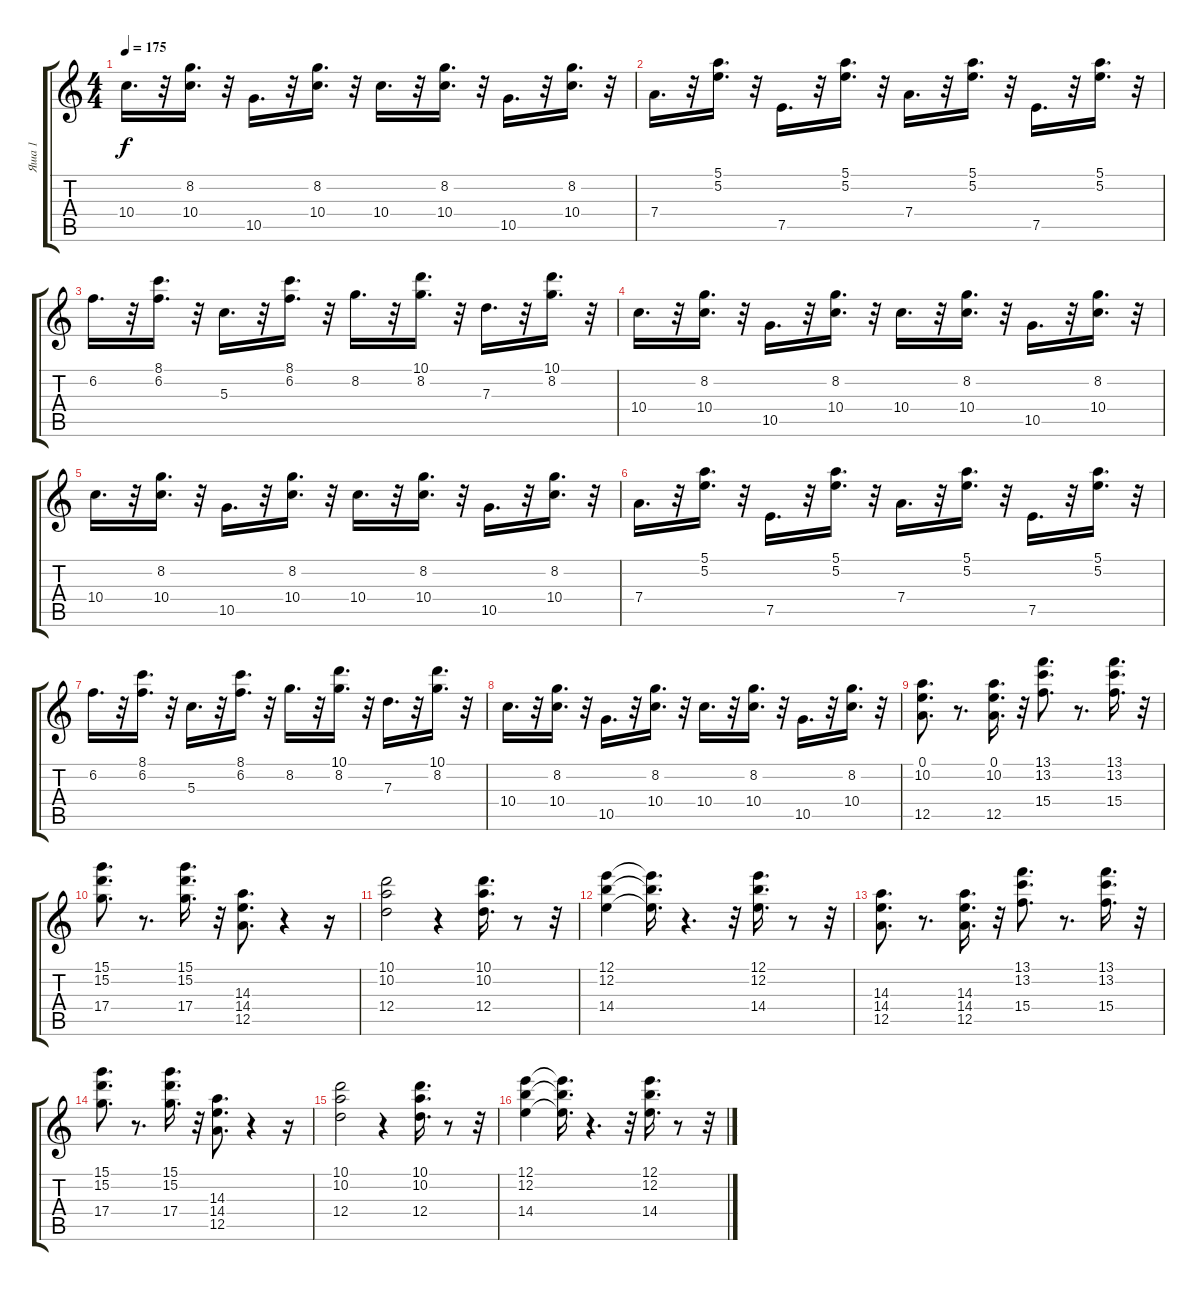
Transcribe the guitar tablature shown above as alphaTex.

\track ("Яша 1" "Яша 1") {instrument acousticguitarnylon}
\staff {score tabs}
\tuning (E4 B3 G3 D3 A2 E2) {hide}
\ts (4 4)
\tempo 175
\clef g2
\ks c
10.4.16{d dy f} r.32 (8.2 10.4).16{d} r.32 10.5.16{d} r.32 (8.2 10.4).16{d} r.32 10.4.16{d} r.32 (8.2 10.4).16{d} r.32 10.5.16{d} r.32 (8.2 10.4).16{d} r.32 |
7.4.16{d} r.32 (5.1 5.2).16{d} r.32 7.5.16{d} r.32 (5.1 5.2).16{d} r.32 7.4.16{d} r.32 (5.1 5.2).16{d} r.32 7.5.16{d} r.32 (5.1 5.2).16{d} r.32 |
6.2.16{d} r.32 (8.1 6.2).16{d} r.32 5.3.16{d} r.32 (8.1 6.2).16{d} r.32 8.2.16{d} r.32 (10.1 8.2).16{d} r.32 7.3.16{d} r.32 (10.1 8.2).16{d} r.32 |
10.4.16{d} r.32 (8.2 10.4).16{d} r.32 10.5.16{d} r.32 (8.2 10.4).16{d} r.32 10.4.16{d} r.32 (8.2 10.4).16{d} r.32 10.5.16{d} r.32 (8.2 10.4).16{d} r.32 |
10.4.16{d} r.32 (8.2 10.4).16{d} r.32 10.5.16{d} r.32 (8.2 10.4).16{d} r.32 10.4.16{d} r.32 (8.2 10.4).16{d} r.32 10.5.16{d} r.32 (8.2 10.4).16{d} r.32 |
7.4.16{d} r.32 (5.1 5.2).16{d} r.32 7.5.16{d} r.32 (5.1 5.2).16{d} r.32 7.4.16{d} r.32 (5.1 5.2).16{d} r.32 7.5.16{d} r.32 (5.1 5.2).16{d} r.32 |
6.2.16{d} r.32 (8.1 6.2).16{d} r.32 5.3.16{d} r.32 (8.1 6.2).16{d} r.32 8.2.16{d} r.32 (10.1 8.2).16{d} r.32 7.3.16{d} r.32 (10.1 8.2).16{d} r.32 |
10.4.16{d} r.32 (8.2 10.4).16{d} r.32 10.5.16{d} r.32 (8.2 10.4).16{d} r.32 10.4.16{d} r.32 (8.2 10.4).16{d} r.32 10.5.16{d} r.32 (8.2 10.4).16{d} r.32 |
(0.1 10.2 12.5).8{d} r.8{d} (0.1 10.2 12.5).16{d} r.32 (13.1 13.2 15.4).8{d} r.8{d} (13.1 13.2 15.4).16{d} r.32 |
(15.1 15.2 17.4).8{d} r.8{d} (15.1 15.2 17.4).16{d} r.32 (14.3 14.4 12.5).8{d} r.4 r.16 |
(10.1 10.2 12.4).2 r.4 (10.1 10.2 12.4).16{d} r.8 r.32 |
(12.1 12.2 14.4).4 (12.1{t} 12.2{t} 14.4{t}).16{d} r.4{d} r.32 (12.1 12.2 14.4).16{d} r.8 r.32 |
(14.3 14.4 12.5).8{d} r.8{d} (14.3 14.4 12.5).16{d} r.32 (13.1 13.2 15.4).8{d} r.8{d} (13.1 13.2 15.4).16{d} r.32 |
(15.1 15.2 17.4).8{d} r.8{d} (15.1 15.2 17.4).16{d} r.32 (14.3 14.4 12.5).8{d} r.4 r.16 |
(10.1 10.2 12.4).2 r.4 (10.1 10.2 12.4).16{d} r.8 r.32 |
(12.1 12.2 14.4).4 (12.1{t} 12.2{t} 14.4{t}).16{d} r.4{d} r.32 (12.1 12.2 14.4).16{d} r.8 r.32
